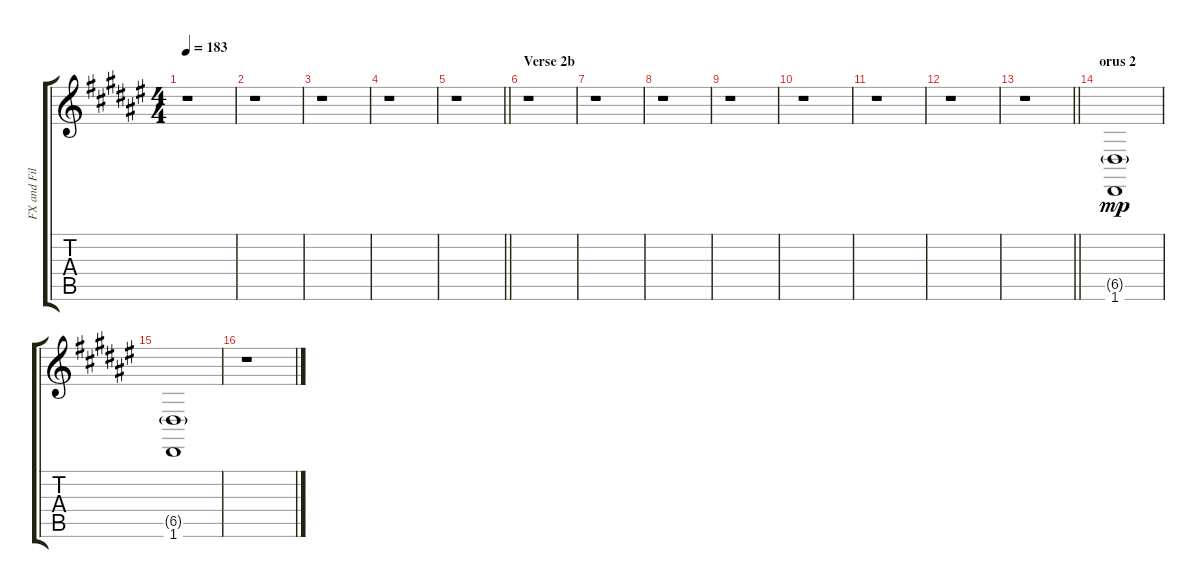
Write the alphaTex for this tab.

\track ("FX and Fills" "FX and Fil") {instrument choiraahs}
\staff {score tabs}
\tuning (E4 B3 G3 D3 A2 D2) {hide}
\ts (4 4)
\tempo 183
\clef g2
\ks d#minor
r.1{dy f} |
r.1 |
r.1 |
r.1 |
\barLineRight lightlight
r.1 |
\section ("" "Verse 2b")
r.1 |
r.1 |
r.1 |
r.1 |
r.1 |
r.1 |
r.1 |
\barLineRight lightlight
r.1 |
\section ("" "orus 2")
(6.5{g} 1.6).1{dy mp volume 14 balance 8 instrument choiraahs} |
(6.5{g} 1.6).1 |
r.1
